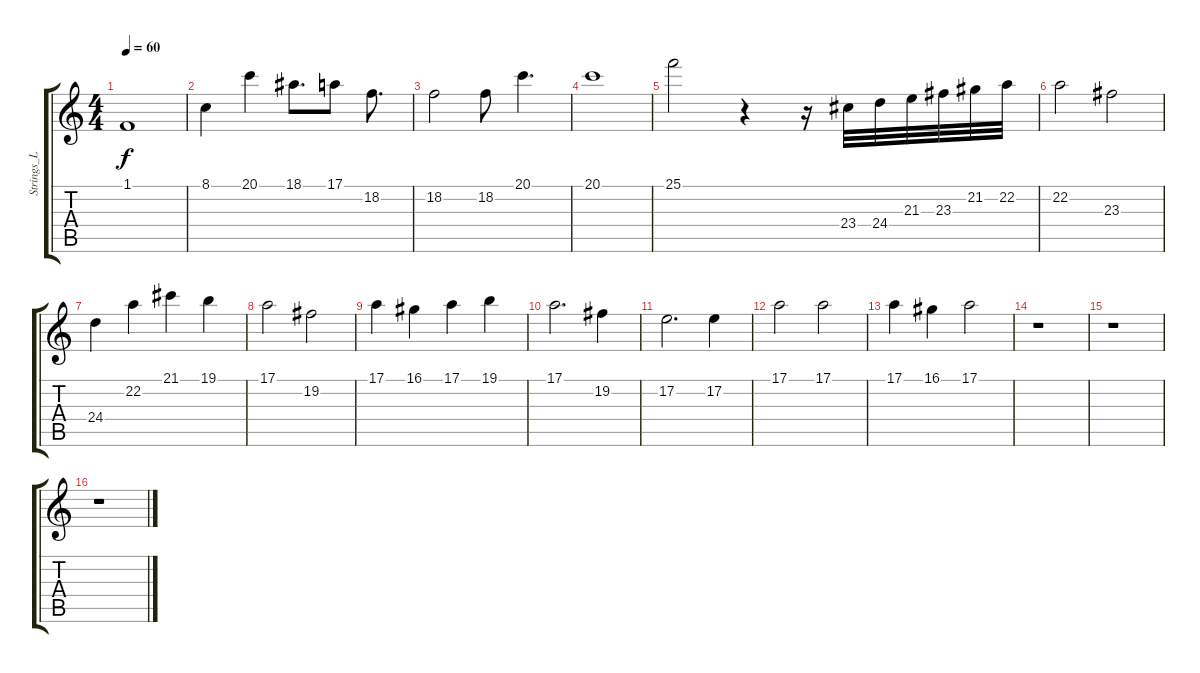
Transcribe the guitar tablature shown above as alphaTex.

\track ("Strings_L" "Strings_L") {instrument stringensemble1}
\staff {score tabs}
\tuning (E4 B3 G3 D3 A2 E2) {hide}
\ts (4 4)
\tempo 60
\clef g2
\ks c
1.1.1{dy f} |
8.1.4 20.1.4 18.1.8{d} 17.1.8 18.2.8{d} |
18.2.2 18.2.8 20.1.4{d} |
20.1.1 |
25.1.2 r.4 r.16 23.4.32 24.4.32 21.3.32 23.3.32 21.2.32 22.2.32 |
22.2.2 23.3.2 |
24.4.4 22.2.4 21.1.4 19.1.4 |
17.1.2 19.2.2 |
17.1.4 16.1.4 17.1.4 19.1.4 |
17.1.2{d} 19.2.4 |
17.2.2{d} 17.2.4 |
17.1.2 17.1.2 |
17.1.4 16.1.4 17.1.2 |
r.1 |
r.1 |
r.1
